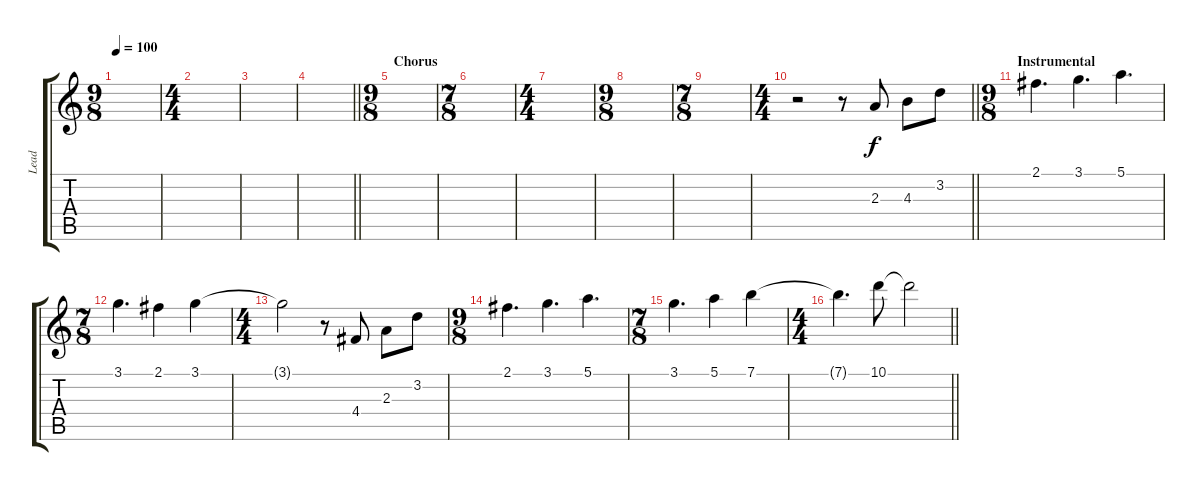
\track ("Lead" "Lead") {instrument distortionguitar}
\staff {score tabs}
\tuning (E4 B3 G3 D3 A2 E2) {hide}
\ts (9 8)
\tempo 100
\clef g2
\ks c
|
\ts (4 4)
|
|
\barLineRight lightlight
|
\ts (9 8)
\section ("" "Chorus")
|
\ts (7 8)
|
\ts (4 4)
|
\ts (9 8)
|
\ts (7 8)
|
\ts (4 4)
\barLineRight lightlight
r.2 r.8 2.3.8 4.3.8 3.2.8 |
\ts (9 8)
\section ("" "Instrumental")
2.1.4{d} 3.1.4{d} 5.1.4{d} |
\ts (7 8)
3.1.4{d} 2.1.4 3.1.4 |
\ts (4 4)
3.1{t}.2 r.8 4.4.8 2.3.8 3.2.8 |
\ts (9 8)
2.1.4{d} 3.1.4{d} 5.1.4{d} |
\ts (7 8)
3.1.4{d} 5.1.4 7.1.4 |
\ts (4 4)
\barLineRight lightlight
7.1{t}.4{d} 10.1.8 10.1{t}.2
